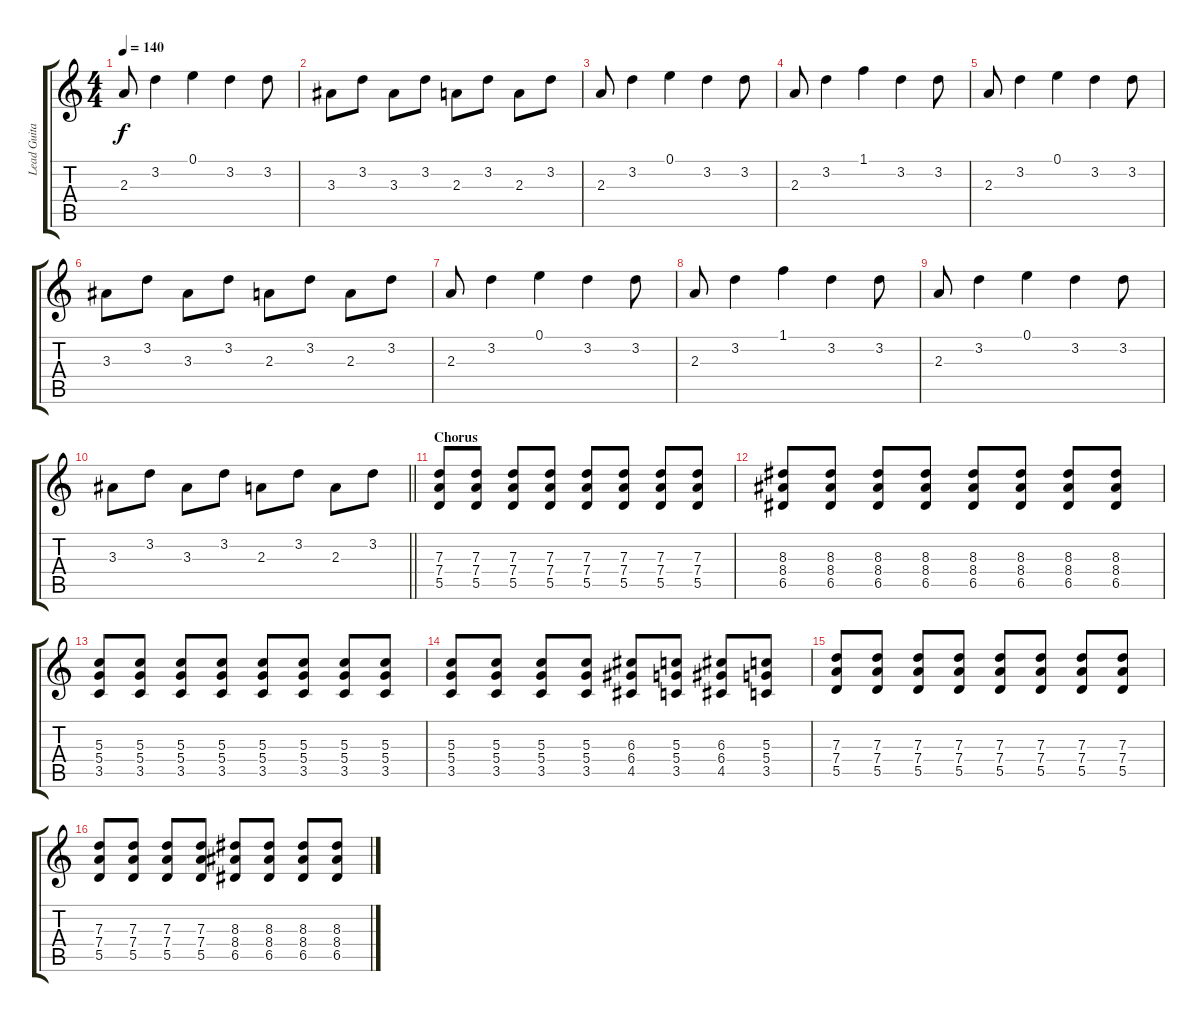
\track ("Lead Guitar" "Lead Guita") {instrument overdrivenguitar}
\staff {score tabs}
\tuning (E4 B3 G3 D3 A2 E2) {hide}
\ts (4 4)
\tempo 140
\clef g2
\ks c
2.3.8{dy f} 3.2.4 0.1.4 3.2.4 3.2.8 |
3.3.8 3.2.8 3.3.8 3.2.8 2.3.8 3.2.8 2.3.8 3.2.8 |
2.3.8 3.2.4 0.1.4 3.2.4 3.2.8 |
2.3.8 3.2.4 1.1.4 3.2.4 3.2.8 |
2.3.8 3.2.4 0.1.4 3.2.4 3.2.8 |
3.3.8 3.2.8 3.3.8 3.2.8 2.3.8 3.2.8 2.3.8 3.2.8 |
2.3.8 3.2.4 0.1.4 3.2.4 3.2.8 |
2.3.8 3.2.4 1.1.4 3.2.4 3.2.8 |
2.3.8 3.2.4 0.1.4 3.2.4 3.2.8 |
\barLineRight lightlight
3.3.8 3.2.8 3.3.8 3.2.8 2.3.8 3.2.8 2.3.8 3.2.8 |
\section ("" "Chorus")
(7.3 7.4 5.5).8 (7.3 7.4 5.5).8 (7.3 7.4 5.5).8 (7.3 7.4 5.5).8 (7.3 7.4 5.5).8 (7.3 7.4 5.5).8 (7.3 7.4 5.5).8 (7.3 7.4 5.5).8 |
(8.3 8.4 6.5).8 (8.3 8.4 6.5).8 (8.3 8.4 6.5).8 (8.3 8.4 6.5).8 (8.3 8.4 6.5).8 (8.3 8.4 6.5).8 (8.3 8.4 6.5).8 (8.3 8.4 6.5).8 |
(5.3 5.4 3.5).8 (5.3 5.4 3.5).8 (5.3 5.4 3.5).8 (5.3 5.4 3.5).8 (5.3 5.4 3.5).8 (5.3 5.4 3.5).8 (5.3 5.4 3.5).8 (5.3 5.4 3.5).8 |
(5.3 5.4 3.5).8 (5.3 5.4 3.5).8 (5.3 5.4 3.5).8 (5.3 5.4 3.5).8 (6.3 6.4 4.5).8 (5.3 5.4 3.5).8 (6.3 6.4 4.5).8 (5.3 5.4 3.5).8 |
(7.3 7.4 5.5).8 (7.3 7.4 5.5).8 (7.3 7.4 5.5).8 (7.3 7.4 5.5).8 (7.3 7.4 5.5).8 (7.3 7.4 5.5).8 (7.3 7.4 5.5).8 (7.3 7.4 5.5).8 |
(7.3 7.4 5.5).8 (7.3 7.4 5.5).8 (7.3 7.4 5.5).8 (7.3 7.4 5.5).8 (8.3 8.4 6.5).8 (8.3 8.4 6.5).8 (8.3 8.4 6.5).8 (8.3 8.4 6.5).8
